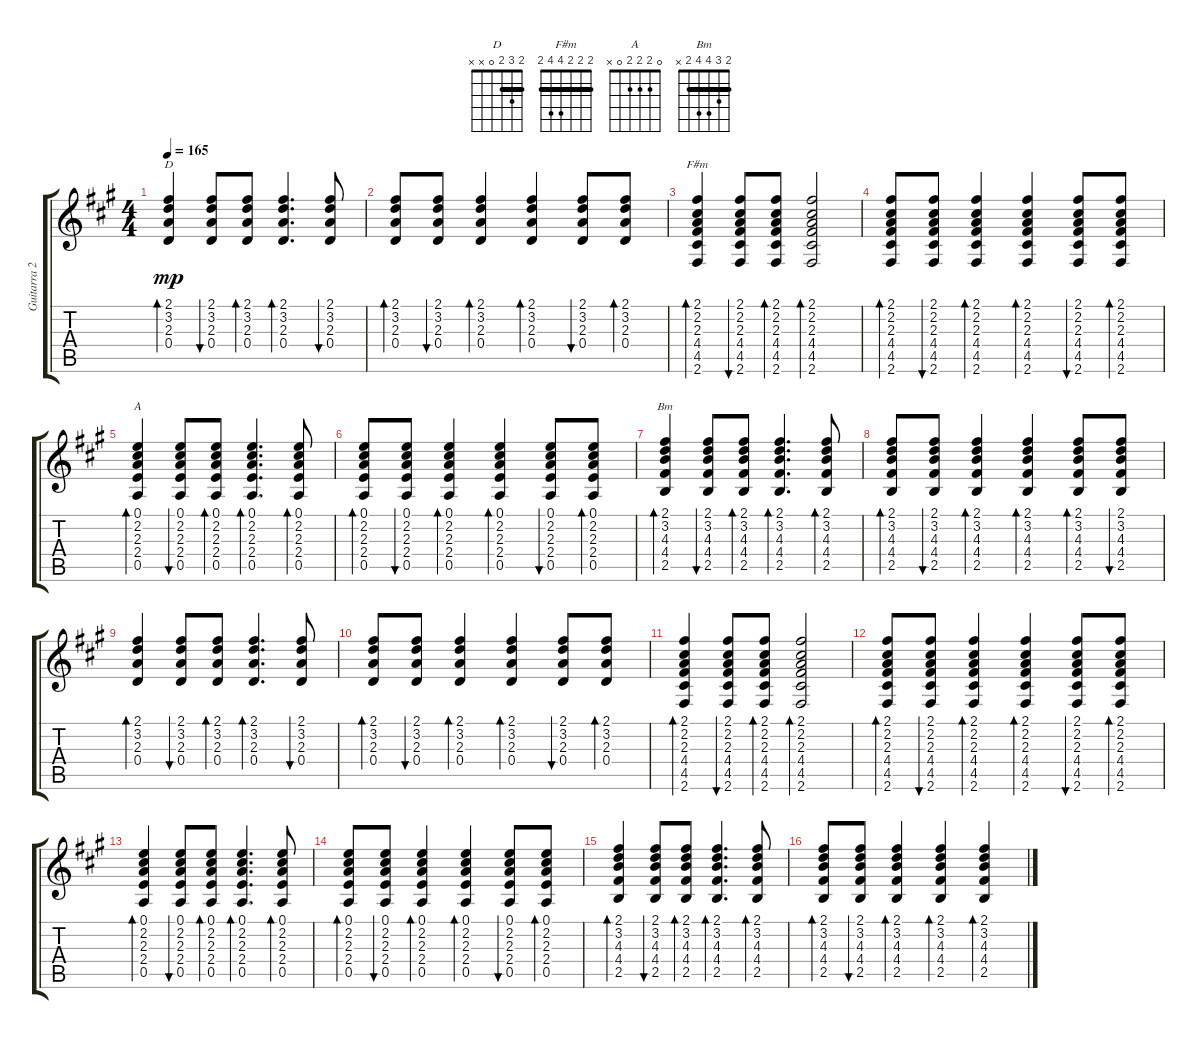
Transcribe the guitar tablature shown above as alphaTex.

\track ("Guitarra 2" "Guitarra 2") {instrument acousticguitarsteel}
\staff {score tabs}
\tuning (E4 B3 G3 D3 A2 E2) {hide}
\chord ("D" 2 3 2 0 x x) {barre 2}
\chord ("F#m" 2 2 2 4 4 2) {barre 2}
\chord ("A" 0 2 2 2 0 x)
\chord ("Bm" 2 3 4 4 2 x) {barre 2}
\ts (4 4)
\tempo 165
\clef g2
\ks a
(2.1 3.2 2.3 0.4).4{bd 60 ch "D" dy mp} (2.1 3.2 2.3 0.4).8{bu 30} (2.1 3.2 2.3 0.4).8{bd 30} (2.1 3.2 2.3 0.4).4{d bd 30} (2.1 3.2 2.3 0.4).8{bu 30} |
(2.1 3.2 2.3 0.4).8{bd 30} (2.1 3.2 2.3 0.4).8{bu 30} (2.1 3.2 2.3 0.4).4{bd 30} (2.1 3.2 2.3 0.4).4{bd 30} (2.1 3.2 2.3 0.4).8{bu 30} (2.1 3.2 2.3 0.4).8{bd 30} |
(2.1 2.2 2.3 4.4 4.5 2.6).4{bd 30 ch "F#m"} (2.1 2.2 2.3 4.4 4.5 2.6).8{bu 30} (2.1 2.2 2.3 4.4 4.5 2.6).8{bd 30} (2.1 2.2 2.3 4.4 4.5 2.6).2{bd 30} |
(2.1 2.2 2.3 4.4 4.5 2.6).8{bd 30} (2.1 2.2 2.3 4.4 4.5 2.6).8{bu 30} (2.1 2.2 2.3 4.4 4.5 2.6).4{bd 30} (2.1 2.2 2.3 4.4 4.5 2.6).4{bd 30} (2.1 2.2 2.3 4.4 4.5 2.6).8{bu 30} (2.1 2.2 2.3 4.4 4.5 2.6).8{bd 30} |
(0.1 2.2 2.3 2.4 0.5).4{bd 30 ch "A"} (0.1 2.2 2.3 2.4 0.5).8{bu 30} (0.1 2.2 2.3 2.4 0.5).8{bd 30} (0.1 2.2 2.3 2.4 0.5).4{d bd 30} (0.1 2.2 2.3 2.4 0.5).8{bd 30} |
(0.1 2.2 2.3 2.4 0.5).8{bd 30} (0.1 2.2 2.3 2.4 0.5).8{bu 30} (0.1 2.2 2.3 2.4 0.5).4{bd 30} (0.1 2.2 2.3 2.4 0.5).4{bd 30} (0.1 2.2 2.3 2.4 0.5).8{bu 30} (0.1 2.2 2.3 2.4 0.5).8{bd 30} |
(2.1 3.2 4.3 4.4 2.5).4{bd 30 ch "Bm"} (2.1 3.2 4.3 4.4 2.5).8{bu 30} (2.1 3.2 4.3 4.4 2.5).8{bd 30} (2.1 3.2 4.3 4.4 2.5).4{d bd 30} (2.1 3.2 4.3 4.4 2.5).8{bd 30} |
(2.1 3.2 4.3 4.4 2.5).8{bd 30} (2.1 3.2 4.3 4.4 2.5).8{bu 30} (2.1 3.2 4.3 4.4 2.5).4{bd 30} (2.1 3.2 4.3 4.4 2.5).4{bd 30} (2.1 3.2 4.3 4.4 2.5).8{bd 30} (2.1 3.2 4.3 4.4 2.5).8{bu 30} |
(2.1 3.2 2.3 0.4).4{bd 60} (2.1 3.2 2.3 0.4).8{bu 30} (2.1 3.2 2.3 0.4).8{bd 30} (2.1 3.2 2.3 0.4).4{d bd 30} (2.1 3.2 2.3 0.4).8{bu 30} |
(2.1 3.2 2.3 0.4).8{bd 30} (2.1 3.2 2.3 0.4).8{bu 30} (2.1 3.2 2.3 0.4).4{bd 30} (2.1 3.2 2.3 0.4).4{bd 30} (2.1 3.2 2.3 0.4).8{bu 30} (2.1 3.2 2.3 0.4).8{bd 30} |
(2.1 2.2 2.3 4.4 4.5 2.6).4{bd 30} (2.1 2.2 2.3 4.4 4.5 2.6).8{bu 30} (2.1 2.2 2.3 4.4 4.5 2.6).8{bd 30} (2.1 2.2 2.3 4.4 4.5 2.6).2{bd 30} |
(2.1 2.2 2.3 4.4 4.5 2.6).8{bd 30} (2.1 2.2 2.3 4.4 4.5 2.6).8{bu 30} (2.1 2.2 2.3 4.4 4.5 2.6).4{bd 30} (2.1 2.2 2.3 4.4 4.5 2.6).4{bd 30} (2.1 2.2 2.3 4.4 4.5 2.6).8{bu 30} (2.1 2.2 2.3 4.4 4.5 2.6).8{bd 30} |
(0.1 2.2 2.3 2.4 0.5).4{bd 30} (0.1 2.2 2.3 2.4 0.5).8{bu 30} (0.1 2.2 2.3 2.4 0.5).8{bd 30} (0.1 2.2 2.3 2.4 0.5).4{d bd 30} (0.1 2.2 2.3 2.4 0.5).8{bd 30} |
(0.1 2.2 2.3 2.4 0.5).8{bd 30} (0.1 2.2 2.3 2.4 0.5).8{bu 30} (0.1 2.2 2.3 2.4 0.5).4{bd 30} (0.1 2.2 2.3 2.4 0.5).4{bd 30} (0.1 2.2 2.3 2.4 0.5).8{bu 30} (0.1 2.2 2.3 2.4 0.5).8{bd 30} |
(2.1 3.2 4.3 4.4 2.5).4{bd 30} (2.1 3.2 4.3 4.4 2.5).8{bu 30} (2.1 3.2 4.3 4.4 2.5).8{bd 30} (2.1 3.2 4.3 4.4 2.5).4{d bd 30} (2.1 3.2 4.3 4.4 2.5).8{bd 30} |
(2.1 3.2 4.3 4.4 2.5).8{bd 30} (2.1 3.2 4.3 4.4 2.5).8{bu 30} (2.1 3.2 4.3 4.4 2.5).4{bd 30} (2.1 3.2 4.3 4.4 2.5).4{bd 30} (2.1 3.2 4.3 4.4 2.5).4{bd 30}
